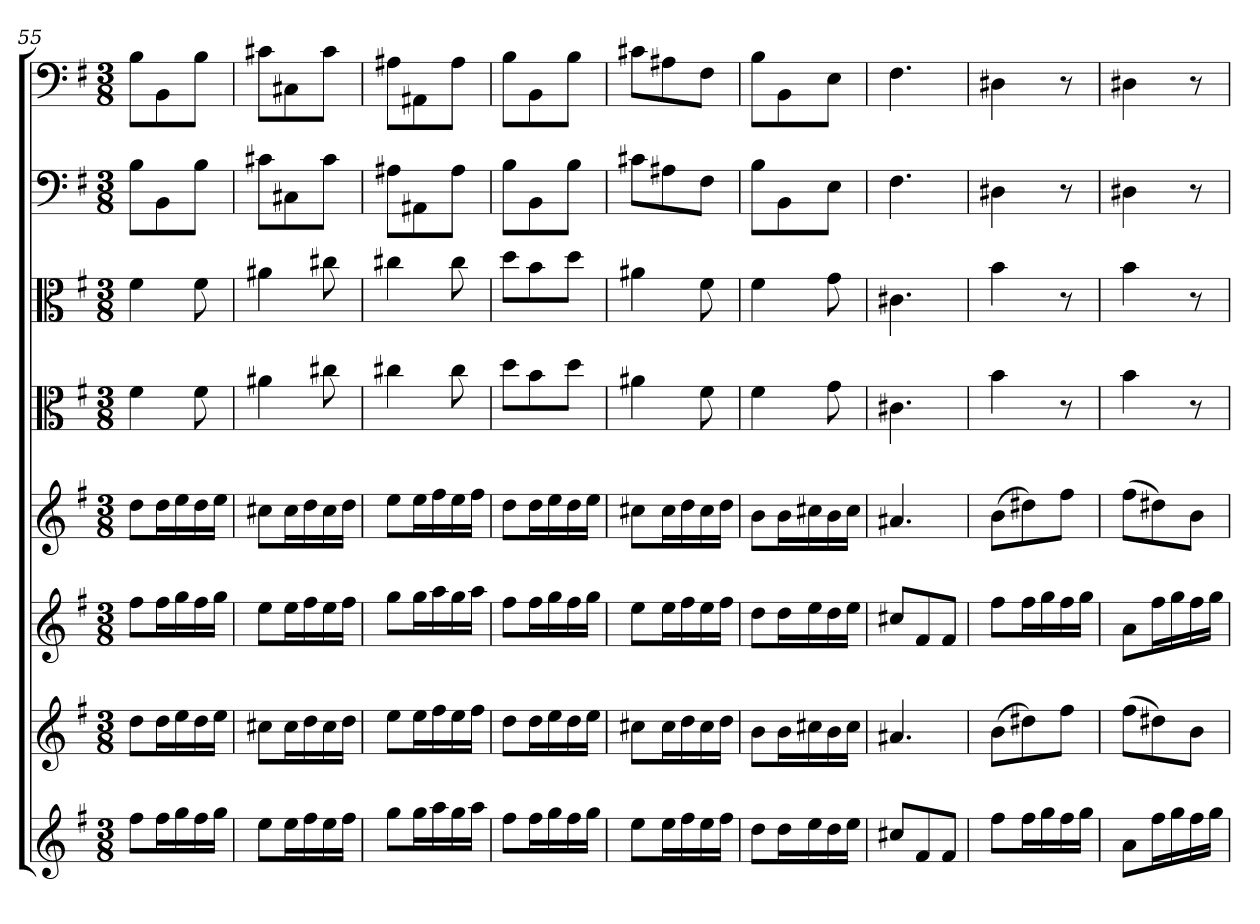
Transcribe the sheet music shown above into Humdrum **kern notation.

**kern	**kern	**kern	**kern	**kern	**kern	**kern	**kern
*part8	*part7	*part6	*part5	*part4	*part3	*part2	*part1
*staff8	*staff7	*staff6	*staff5	*staff4	*staff3	*staff2	*staff1
*clefG2	*clefG2	*clefG2	*clefG2	*clefC3	*clefC3	*clefF4	*clefF4
*k[f#]	*k[f#]	*k[f#]	*k[f#]	*k[f#]	*k[f#]	*k[f#]	*k[f#]
*e:	*e:	*e:	*e:	*e:	*e:	*e:	*e:
*M3/8	*M3/8	*M3/8	*M3/8	*M3/8	*M3/8	*M3/8	*M3/8
=55	=55	=55	=55	=55	=55	=55	=55
8ff#\L	8dd\L	8ff#\L	8dd\L	4f#\	4f#\	8B\L	8B\L
16ff#\L	16dd\L	16ff#\L	16dd\L	.	.	8BB\	8BB\
16gg\	16ee\	16gg\	16ee\	.	.	.	.
16ff#\	16dd\	16ff#\	16dd\	8f#\	8f#\	8B\J	8B\J
16gg\JJ	16ee\JJ	16gg\JJ	16ee\JJ	.	.	.	.
=56	=56	=56	=56	=56	=56	=56	=56
8ee\L	8cc#X\L	8ee\L	8cc#X\L	4a#X\	4a#X\	8c#X\L	8c#X\L
16ee\L	16cc#\L	16ee\L	16cc#\L	.	.	8C#X\	8C#X\
16ff#\	16dd\	16ff#\	16dd\	.	.	.	.
16ee\	16cc#\	16ee\	16cc#\	8cc#X\	8cc#X\	8c#\J	8c#\J
16ff#\JJ	16dd\JJ	16ff#\JJ	16dd\JJ	.	.	.	.
=57	=57	=57	=57	=57	=57	=57	=57
8gg\L	8ee\L	8gg\L	8ee\L	4cc#X\	4cc#X\	8A#X\L	8A#X\L
16gg\L	16ee\L	16gg\L	16ee\L	.	.	8AA#X\	8AA#X\
16aa\	16ff#\	16aa\	16ff#\	.	.	.	.
16gg\	16ee\	16gg\	16ee\	8cc#\	8cc#\	8A#\J	8A#\J
16aa\JJ	16ff#\JJ	16aa\JJ	16ff#\JJ	.	.	.	.
=58	=58	=58	=58	=58	=58	=58	=58
8ff#\L	8dd\L	8ff#\L	8dd\L	8dd\L	8dd\L	8B\L	8B\L
16ff#\L	16dd\L	16ff#\L	16dd\L	8b\	8b\	8BB\	8BB\
16gg\	16ee\	16gg\	16ee\	.	.	.	.
16ff#\	16dd\	16ff#\	16dd\	8dd\J	8dd\J	8B\J	8B\J
16gg\JJ	16ee\JJ	16gg\JJ	16ee\JJ	.	.	.	.
=59	=59	=59	=59	=59	=59	=59	=59
8ee\L	8cc#X\L	8ee\L	8cc#X\L	4a#X\	4a#X\	8c#X\L	8c#X\L
16ee\L	16cc#\L	16ee\L	16cc#\L	.	.	8A#X\	8A#X\
16ff#\	16dd\	16ff#\	16dd\	.	.	.	.
16ee\	16cc#\	16ee\	16cc#\	8f#\	8f#\	8F#\J	8F#\J
16ff#\JJ	16dd\JJ	16ff#\JJ	16dd\JJ	.	.	.	.
=60	=60	=60	=60	=60	=60	=60	=60
8dd\L	8b\L	8dd\L	8b\L	4f#\	4f#\	8B\L	8B\L
16dd\L	16b\L	16dd\L	16b\L	.	.	8BB\	8BB\
16ee\	16cc#X\	16ee\	16cc#X\	.	.	.	.
16dd\	16b\	16dd\	16b\	8g\	8g\	8E\J	8E\J
16ee\JJ	16cc#\JJ	16ee\JJ	16cc#\JJ	.	.	.	.
=61	=61	=61	=61	=61	=61	=61	=61
8cc#X/L	4.a#X/	8cc#X/L	4.a#X/	4.c#X\	4.c#X\	4.F#\	4.F#\
8f#/	.	8f#/	.	.	.	.	.
8f#/J	.	8f#/J	.	.	.	.	.
=62	=62	=62	=62	=62	=62	=62	=62
8ff#\L	(8b\L	8ff#\L	(8b\L	4b\	4b\	4D#X\	4D#X\
16ff#\L	8dd#X\)	16ff#\L	8dd#X\)	.	.	.	.
16gg\	.	16gg\	.	.	.	.	.
16ff#\	8ff#\J	16ff#\	8ff#\J	8r	8r	8r	8r
16gg\JJ	.	16gg\JJ	.	.	.	.	.
=63	=63	=63	=63	=63	=63	=63	=63
8a\L	(8ff#\L	8a\L	(8ff#\L	4b\	4b\	4D#X\	4D#X\
16ff#\L	8dd#X\)	16ff#\L	8dd#X\)	.	.	.	.
16gg\	.	16gg\	.	.	.	.	.
16ff#\	8b\J	16ff#\	8b\J	8r	8r	8r	8r
16gg\JJ	.	16gg\JJ	.	.	.	.	.
=	=	=	=	=	=	=	=
*-	*-	*-	*-	*-	*-	*-	*-
